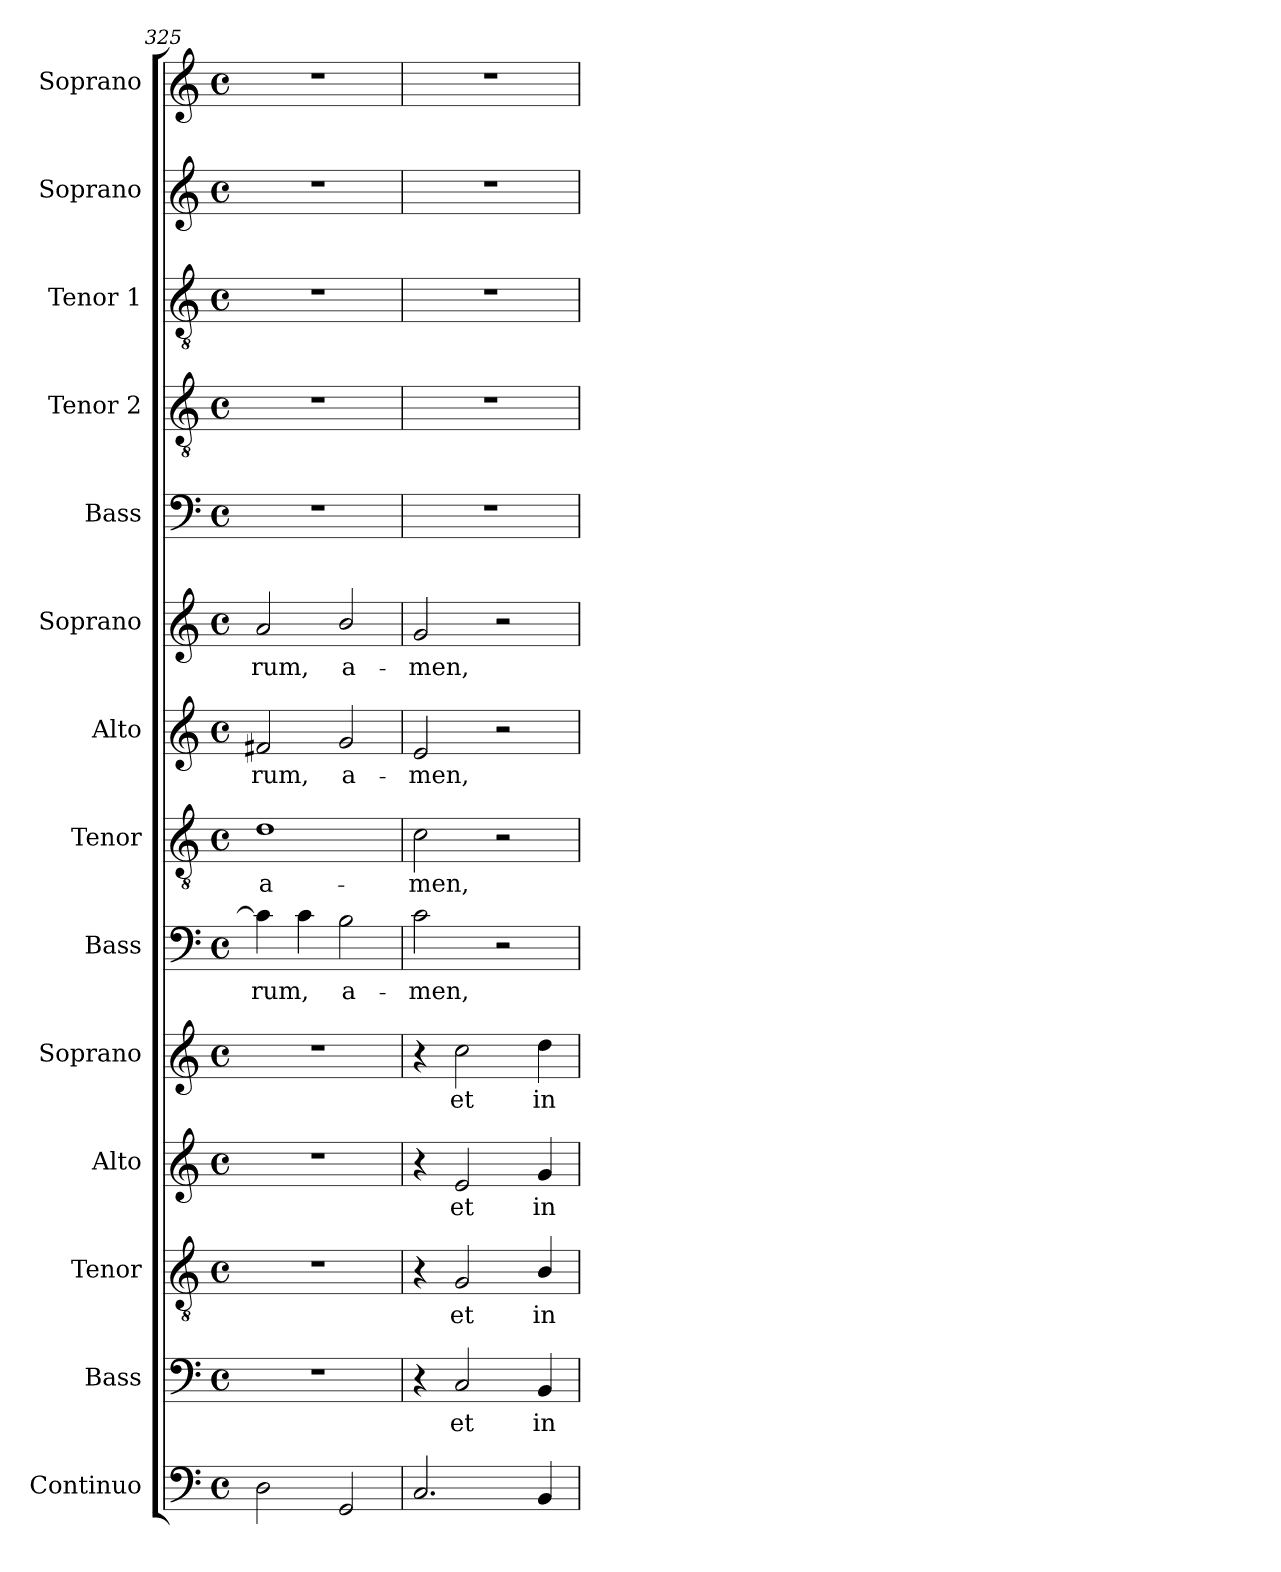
**kern	**kern	**text	**kern	**text	**kern	**text	**kern	**text	**kern	**text	**kern	**text	**kern	**text	**kern	**text	**kern	**kern	**kern	**kern	**kern
*part14	*part13	*part13	*part12	*part12	*part11	*part11	*part10	*part10	*part9	*part9	*part8	*part8	*part7	*part7	*part6	*part6	*part5	*part4	*part3	*part2	*part1
*staff14	*staff13	*staff13	*staff12	*staff12	*staff11	*staff11	*staff10	*staff10	*staff9	*staff9	*staff8	*staff8	*staff7	*staff7	*staff6	*staff6	*staff5	*staff4	*staff3	*staff2	*staff1
*I"Continuo	*I"Bass	*	*I"Tenor	*	*I"Alto	*	*I"Soprano	*	*I"Bass	*	*I"Tenor	*	*I"Alto	*	*I"Soprano	*	*I"Bass	*I"Tenor 2	*I"Tenor 1	*I"Soprano	*I"Soprano
*I'Cont.	*I'B.	*	*I'T.	*	*I'A.	*	*I'S.	*	*I'B.	*	*I'T.	*	*I'A.	*	*I'S.	*	*I'B.	*I'T2.	*I'T1.	*I'S.	*I'S.
*clefF4	*clefF4	*	*clefGv2	*	*clefG2	*	*clefG2	*	*clefF4	*	*clefGv2	*	*clefG2	*	*clefG2	*	*clefF4	*clefGv2	*clefGv2	*clefG2	*clefG2
*	*	*	*ITrd7c12	*	*	*	*	*	*	*	*ITrd7c12	*	*	*	*	*	*	*ITrd7c12	*ITrd7c12	*	*
*k[]	*k[]	*	*k[]	*	*k[]	*	*k[]	*	*k[]	*	*k[]	*	*k[]	*	*k[]	*	*k[]	*k[]	*k[]	*k[]	*k[]
*C:	*C:	*	*C:	*	*C:	*	*C:	*	*C:	*	*C:	*	*C:	*	*C:	*	*C:	*C:	*C:	*C:	*C:
*M4/4	*M4/4	*	*M4/4	*	*M4/4	*	*M4/4	*	*M4/4	*	*M4/4	*	*M4/4	*	*M4/4	*	*M4/4	*M4/4	*M4/4	*M4/4	*M4/4
*met(c)	*met(c)	*	*met(c)	*	*met(c)	*	*met(c)	*	*met(c)	*	*met(c)	*	*met(c)	*	*met(c)	*	*met(c)	*met(c)	*met(c)	*met(c)	*met(c)
=325	=325	=325	=325	=325	=325	=325	=325	=325	=325	=325	=325	=325	=325	=325	=325	=325	=325	=325	=325	=325	=325
!	!	!	!	!	!	!	!	!	!	!LO:LY:b:color=#000000	!	!	!	!	!	!	!	!	!	!	!
!	!	!	!	!	!	!	!	!	!	!	!	!LO:LY:b:color=#000000	!	!	!	!	!	!	!	!	!
!	!	!	!	!	!	!	!	!	!	!	!	!	!	!LO:LY:b:color=#000000	!	!	!	!	!	!	!
!	!	!	!	!	!	!	!	!	!	!	!	!	!	!	!	!LO:LY:b:color=#000000	!	!	!	!	!
2Di\	1r	.	1r	.	1r	.	1r	.	4ci\]	-rum,	1Di	a-	2f#Xi/	-rum,	2ai/	-rum,	1r	1r	1r	1r	1r
.	.	.	.	.	.	.	.	.	4ci\	.	.	.	.	.	.	.	.	.	.	.	.
!	!	!	!	!	!	!	!	!	!	!LO:LY:b:color=#000000	!	!	!	!	!	!	!	!	!	!	!
!	!	!	!	!	!	!	!	!	!	!	!	!	!	!LO:LY:b:color=#000000	!	!	!	!	!	!	!
!	!	!	!	!	!	!	!	!	!	!	!	!	!	!	!	!LO:LY:b:color=#000000	!	!	!	!	!
2GGi/	.	.	.	.	.	.	.	.	2Bi\	a-	.	.	2gi/	a-	2bi/	a-	.	.	.	.	.
=326	=326	=326	=326	=326	=326	=326	=326	=326	=326	=326	=326	=326	=326	=326	=326	=326	=326	=326	=326	=326	=326
!	!	!	!	!	!	!	!	!	!	!LO:LY:b:color=#000000	!	!	!	!	!	!	!	!	!	!	!
!	!	!	!	!	!	!	!	!	!	!	!	!LO:LY:b:color=#000000	!	!	!	!	!	!	!	!	!
!	!	!	!	!	!	!	!	!	!	!	!	!	!	!LO:LY:b:color=#000000	!	!	!	!	!	!	!
!	!	!	!	!	!	!	!	!	!	!	!	!	!	!	!	!LO:LY:b:color=#000000	!	!	!	!	!
2.Ci/	4r	.	4r	.	4r	.	4r	.	2ci\	-men,	2Ci\	-men,	2ei/	-men,	2gi/	-men,	1r	1r	1r	1r	1r
!	!	!LO:LY:b:color=#000000	!	!	!	!	!	!	!	!	!	!	!	!	!	!	!	!	!	!	!
!	!	!	!	!LO:LY:b:color=#000000	!	!	!	!	!	!	!	!	!	!	!	!	!	!	!	!	!
!	!	!	!	!	!	!LO:LY:b:color=#000000	!	!	!	!	!	!	!	!	!	!	!	!	!	!	!
!	!	!	!	!	!	!	!	!LO:LY:b:color=#000000	!	!	!	!	!	!	!	!	!	!	!	!	!
.	2Ci/	et	2GGi/	et	2ei/	et	2cci\	et	.	.	.	.	.	.	.	.	.	.	.	.	.
.	.	.	.	.	.	.	.	.	2r	.	2r	.	2r	.	2r	.	.	.	.	.	.
!	!	!LO:LY:b:color=#000000	!	!	!	!	!	!	!	!	!	!	!	!	!	!	!	!	!	!	!
!	!	!	!	!LO:LY:b:color=#000000	!	!	!	!	!	!	!	!	!	!	!	!	!	!	!	!	!
!	!	!	!	!	!	!LO:LY:b:color=#000000	!	!	!	!	!	!	!	!	!	!	!	!	!	!	!
!	!	!	!	!	!	!	!	!LO:LY:b:color=#000000	!	!	!	!	!	!	!	!	!	!	!	!	!
4BBi/	4BBi/	in	4BBi/	in	4gi/	in	4ddi\	in	.	.	.	.	.	.	.	.	.	.	.	.	.
=	=	=	=	=	=	=	=	=	=	=	=	=	=	=	=	=	=	=	=	=	=
*-	*-	*-	*-	*-	*-	*-	*-	*-	*-	*-	*-	*-	*-	*-	*-	*-	*-	*-	*-	*-	*-
